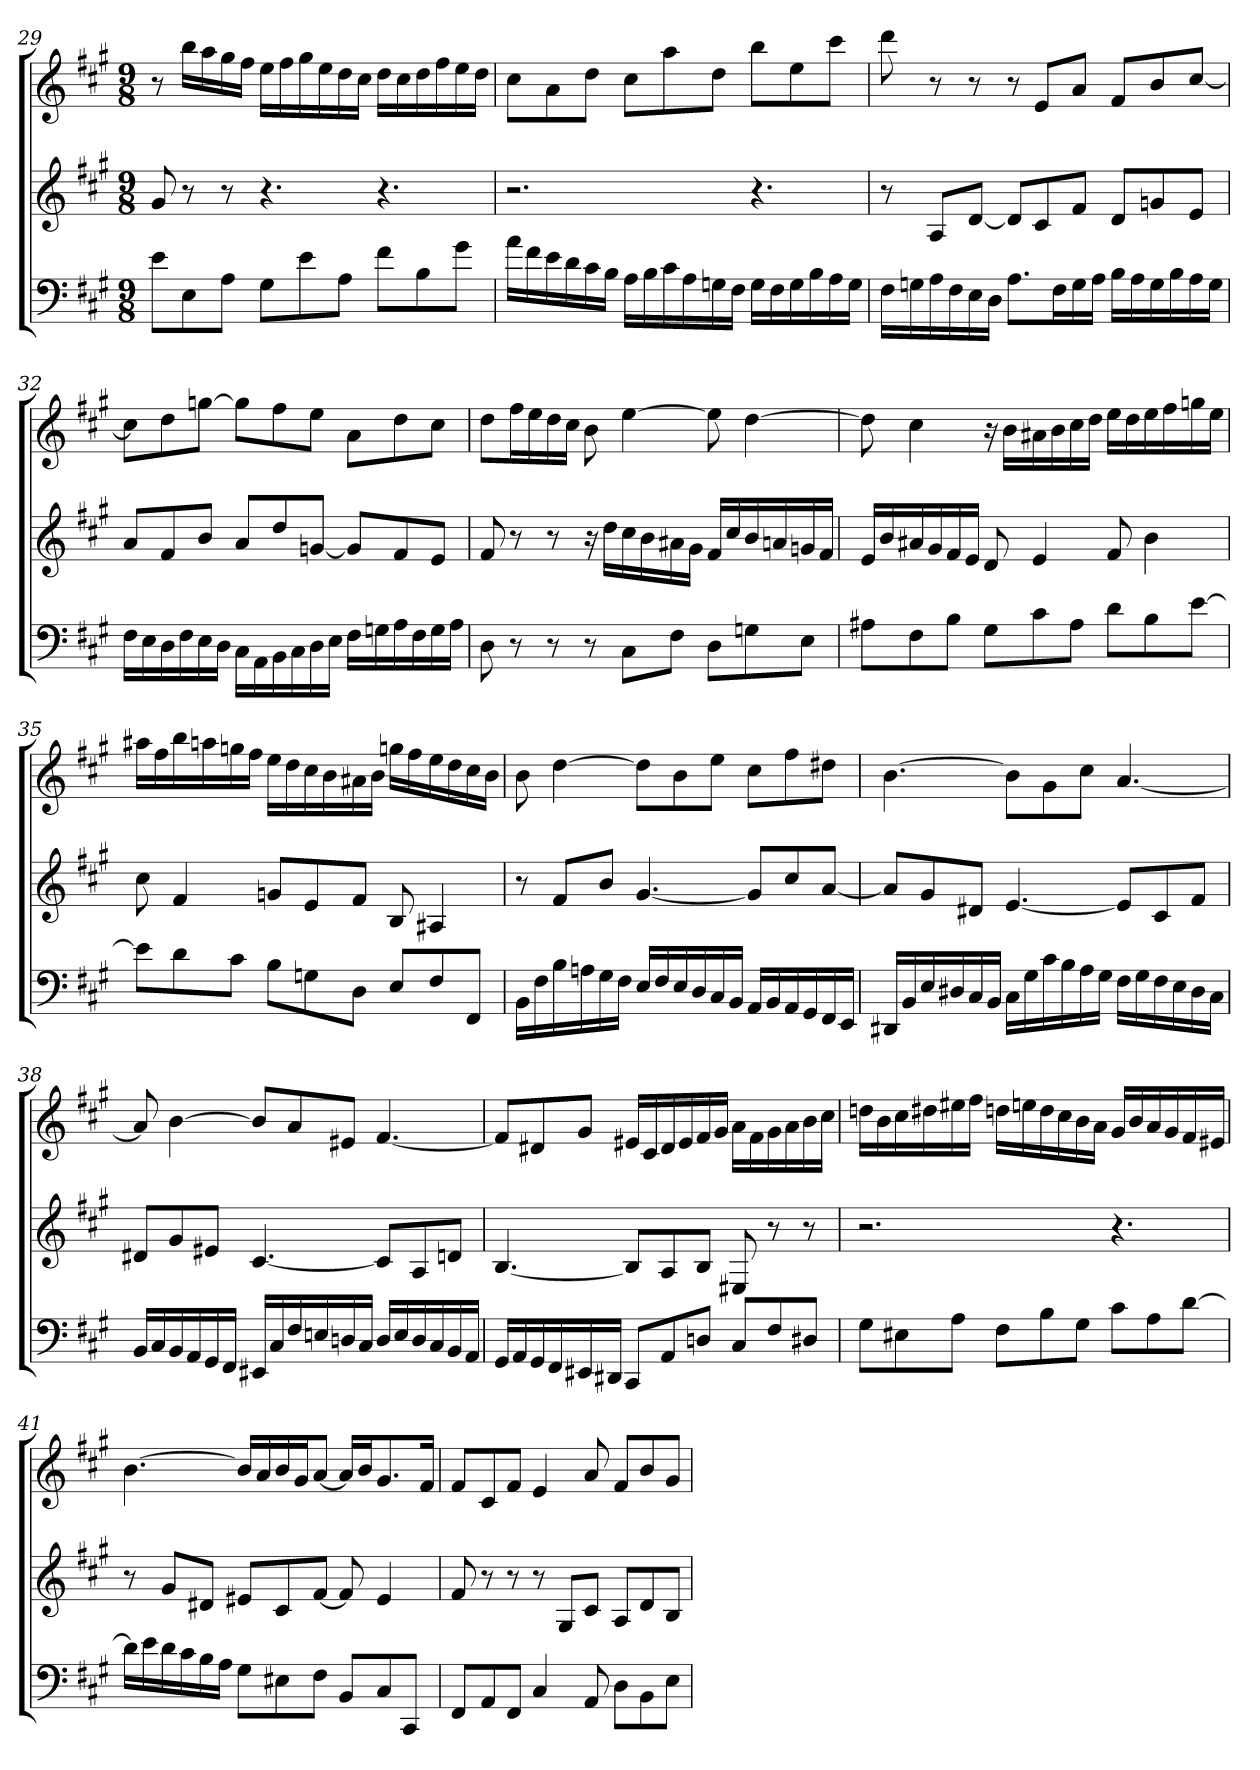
**kern	**kern	**kern
*part3	*part2	*part1
*staff3	*staff2	*staff1
*clefF4	*clefG2	*clefG2
*k[f#c#g#]	*k[f#c#g#]	*k[f#c#g#]
*A:	*A:	*A:
*M9/8	*M9/8	*M9/8
=29	=29	=29
8e\L	8g#	8r
8E\	8r	16bb\LL
.	.	16aa\
8A\J	8r	16gg#\
.	.	16ff#\JJ
8G#\L	4.r	16ee\LL
.	.	16ff#\
8e\	.	16gg#\
.	.	16ee\
8A\J	.	16dd\
.	.	16cc#\JJ
8f#\L	4.r	16dd\LL
.	.	16cc#\
8B\	.	16dd\
.	.	16ff#\
8g#\J	.	16ee\
.	.	16dd\JJ
=30	=30	=30
16a\LL	2.r	8cc#\L
16f#\	.	.
16e\	.	8a\
16d\	.	.
16c#\	.	8dd\J
16B\JJ	.	.
16A\LL	.	8cc#\L
16B\	.	.
16c#\	.	8aa\
16A\	.	.
16Gn\	.	8dd\J
16F#\JJ	.	.
16G\LL	4.r	8bb\L
16F#\	.	.
16G\	.	8ee\
16B\	.	.
16A\	.	8ccc#\J
16G\JJ	.	.
=31	=31	=31
16F#\LL	8r	8ddd
16Gn\	.	.
16A\	8A/L	8r
16F#\	.	.
16E\	[8d/J	8r
16D\JJ	.	.
8.A\L	8d/L]	8r
.	8c#/	8e/L
16F#\L	.	.
16G\	8f#/J	8a/J
16A\JJ	.	.
16B\LL	8d/L	8f#/L
16A\	.	.
16G\	8gn/	8b/
16B\	.	.
16A\	8e/J	[8cc#/J
16G\JJ	.	.
=32	=32	=32
16F#\LL	8a/L	8cc#\L]
16E\	.	.
16D\	8f#/	8dd\
16F#\	.	.
16E\	8b/J	[8ggn\J
16D\JJ	.	.
16C#\LL	8a/L	8gg\L]
16AA\	.	.
16BB\	8dd/	8ff#\
16C#\	.	.
16D\	[8gn/J	8ee\J
16E\JJ	.	.
16F#\LL	8g/L]	8a\L
16Gn\	.	.
16A\	8f#/	8dd\
16F#\	.	.
16G\	8e/J	8cc#\J
16A\JJ	.	.
=33	=33	=33
8D	8f#	8dd\L
8r	8r	16ff#\L
.	.	16ee\
8r	8r	16dd\
.	.	16cc#\JJ
8r	16r	8b
.	16dd\LL	.
8C#\L	16cc#\	[4ee
.	16b\	.
8F#\J	16a#X\	.
.	16g#\JJ	.
8D\L	16f#/LL	8ee]
.	16cc#/	.
8Gn\	16b/	[4dd
.	16an/	.
8E\J	16gn/	.
.	16f#/JJ	.
=34	=34	=34
8A#X\L	16e/LL	8dd]
.	16b/	.
8F#\	16a#X/	4cc#
.	16g#/	.
8B\J	16f#/	.
.	16e/JJ	.
8G#\L	8d	16r
.	.	16b\LL
8c#\	4e	16a#X\
.	.	16b\
8A#\J	.	16cc#\
.	.	16dd\JJ
8d\L	8f#	16ee\LL
.	.	16dd\
8B\	4b	16ee\
.	.	16ff#\
[8e\J	.	16ggn\
.	.	16ee\JJ
=35	=35	=35
8e\L]	8cc#	16aa#X\LL
.	.	16ff#\
8d\	4f#	16bb\
.	.	16aan\
8c#\J	.	16ggn\
.	.	16ff#\JJ
8B\L	8gn/L	16ee\LL
.	.	16dd\
8Gn\	8e/	16cc#\
.	.	16b\
8D\J	8f#/J	16a#X\
.	.	16b\JJ
8E/L	8B	16ggn\LL
.	.	16ff#\
8F#/	4A#X	16ee\
.	.	16dd\
8FF#/J	.	16cc#\
.	.	16b\JJ
=36	=36	=36
16BB\LL	8r	8b
16F#\	.	.
16B\	8f#/L	[4dd
16An\	.	.
16G#\	8b/J	.
16F#\JJ	.	.
16E/LL	[4.g#	8dd\L]
16F#/	.	.
16E/	.	8b\
16D/	.	.
16C#/	.	8ee\J
16BB/JJ	.	.
16AA/LL	8g#/L]	8cc#\L
16BB/	.	.
16AA/	8cc#/	8ff#\
16GG#/	.	.
16FF#/	[8a/J	8dd#X\J
16EE/JJ	.	.
=37	=37	=37
16DD#X/LL	8a/L]	[4.b
16BB/	.	.
16E/	8g#/	.
16D#X/	.	.
16C#/	8d#X/J	.
16BB/JJ	.	.
16C#\LL	[4.e	8b\L]
16G#\	.	.
16c#\	.	8g#\
16B\	.	.
16A\	.	8cc#\J
16G#\JJ	.	.
16F#\LL	8e/L]	[4.a
16G#\	.	.
16F#\	8c#/	.
16E\	.	.
16D#\	8f#/J	.
16C#\JJ	.	.
=38	=38	=38
16BB/LL	8d#X/L	8a]
16C#/	.	.
16BB/	8g#/	[4b
16AA/	.	.
16GG#/	8e#X/J	.
16FF#/JJ	.	.
16EE#X/LL	[4.c#	8b/L]
16C#/	.	.
16F#/	.	8a/
16En/	.	.
16Dn/	.	8e#X/J
16C#/JJ	.	.
16D/LL	8c#/L]	[4.f#
16E/	.	.
16D/	8A/	.
16C#/	.	.
16BB/	8dn/J	.
16AA/JJ	.	.
=39	=39	=39
16GG#/LL	[4.B	8f#/L]
16AA/	.	.
16GG#/	.	8d#X/
16FF#/	.	.
16EE#X/	.	8g#/J
16DD#X/JJ	.	.
8CC#/L	8B/L]	16e#X/LL
.	.	16c#/
8AA/	8A/	16d#/
.	.	16e#/
8Dn/J	8B/J	16f#/
.	.	16g#/JJ
8C#/L	8E#X	16a\LL
.	.	16f#\
8F#/	8r	16g#\
.	.	16a\
8D#X/J	8r	16b\
.	.	16cc#\JJ
=40	=40	=40
8G#\L	2.r	16ddn\LL
.	.	16b\
8E#X\	.	16cc#\
.	.	16dd#X\
8A\J	.	16ee#X\
.	.	16ff#\JJ
8F#\L	.	16ddn\LL
.	.	16een\
8B\	.	16dd\
.	.	16cc#\
8G#\J	.	16b\
.	.	16a\JJ
8c#\L	4.r	16g#/LL
.	.	16b/
8A\	.	16a/
.	.	16g#/
[8d\J	.	16f#/
.	.	16e#X/JJ
=41	=41	=41
16d\LL]	8r	[4.b
16e\	.	.
16d\	8g#/L	.
16c#\	.	.
16B\	8d#X/J	.
16A\JJ	.	.
8G#\L	8e#X/L	16b/LL]
.	.	16a/
8E#X\	8c#/	16b/
.	.	16g#/J
8F#\J	[8f#/J	[8a/J
8BB/L	8f#]	16a/LL]
.	.	16b/J
8C#/	4e#	8.g#/
8CC#/J	.	.
.	.	16f#/Jk
=42	=42	=42
8FF#/L	8f#	8f#/L
8AA/	8r	8c#/
8FF#/J	8r	8f#/J
4C#	8r	4e
.	8G#/L	.
8AA	8c#/J	8a
8D\L	8A/L	8f#/L
8BB\	8d/	8b/
8E\J	8B/J	8g#/J
=	=	=
*-	*-	*-
